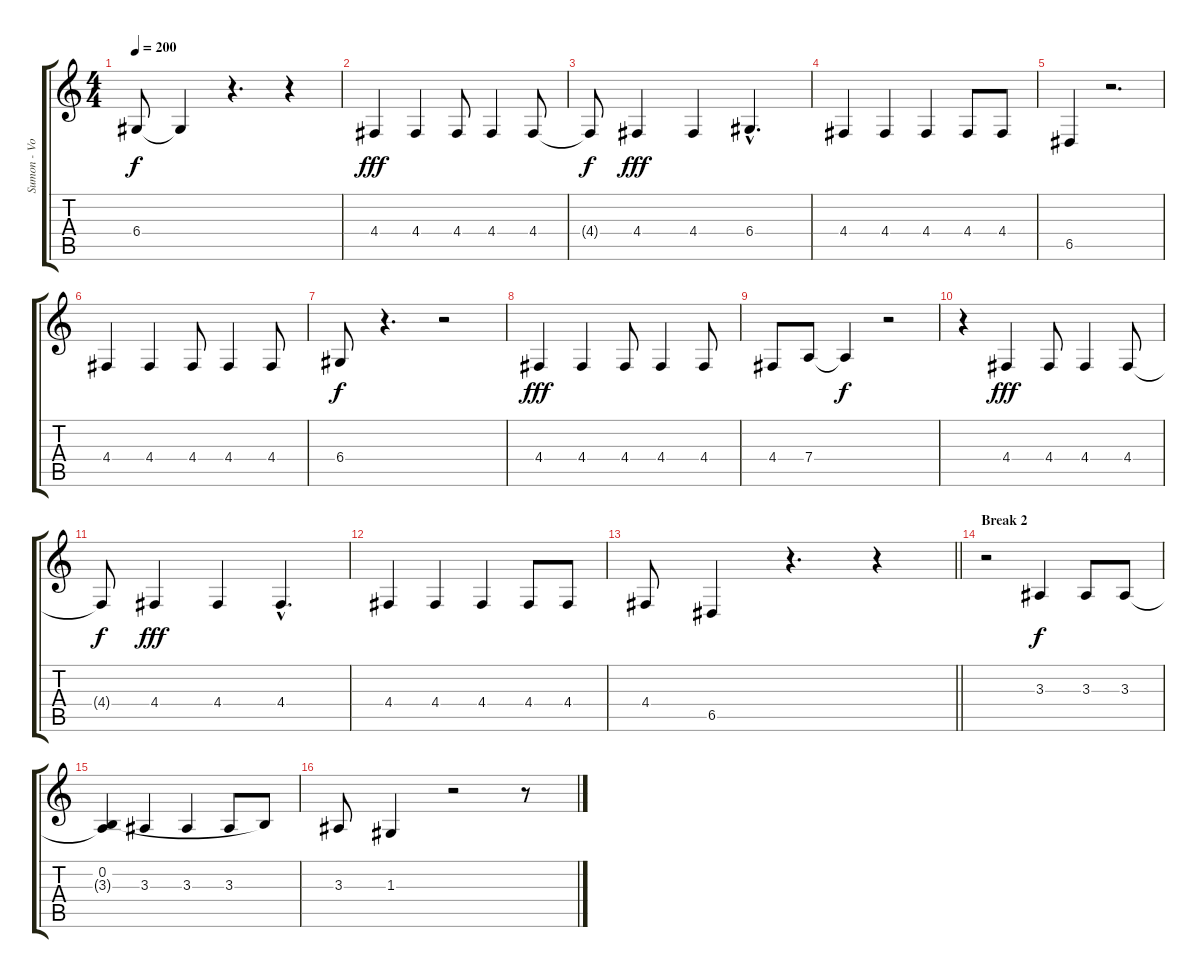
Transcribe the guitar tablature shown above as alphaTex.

\track ("Sumon - Vocals" "Sumon - Vo") {instrument trumpet}
\staff {score tabs}
\tuning (E4 B3 G3 D3 A2 E2) {hide}
\ts (4 4)
\tempo 200
\clef g2
\ks c
6.4.8{dy f} 6.4{t}.4 r.4{d} r.4 |
4.4.4{dy fff} 4.4.4 4.4.8 4.4.4 4.4.8 |
4.4{t}.8{dy f} 4.4.4{dy fff} 4.4.4 6.4{hac}.4{d} |
4.4.4 4.4.4 4.4.4 4.4.8 4.4.8 |
6.5.4 r.2{d} |
4.4.4 4.4.4 4.4.8 4.4.4 4.4.8 |
6.4.8{dy f} r.4{d} r.2 |
4.4.4{dy fff} 4.4.4 4.4.8 4.4.4 4.4.8 |
4.4.8 7.4.8 7.4{t}.4{dy f} r.2 |
r.4 4.4.4{dy fff} 4.4.8 4.4.4 4.4.8 |
4.4{t}.8{dy f} 4.4.4{dy fff} 4.4.4 4.4{hac}.4{d} |
4.4.4 4.4.4 4.4.4 4.4.8 4.4.8 |
\barLineRight lightlight
4.4.8 6.5.4 r.4{d} r.4 |
\section ("" "Break 2")
r.2 3.3.4{dy f} 3.3.8 3.3.8 |
(0.2 3.3{t}).4 3.3.4 3.3.4 3.3.8 0.2{t}.8 |
3.3.8 1.3.4 r.2 r.8
